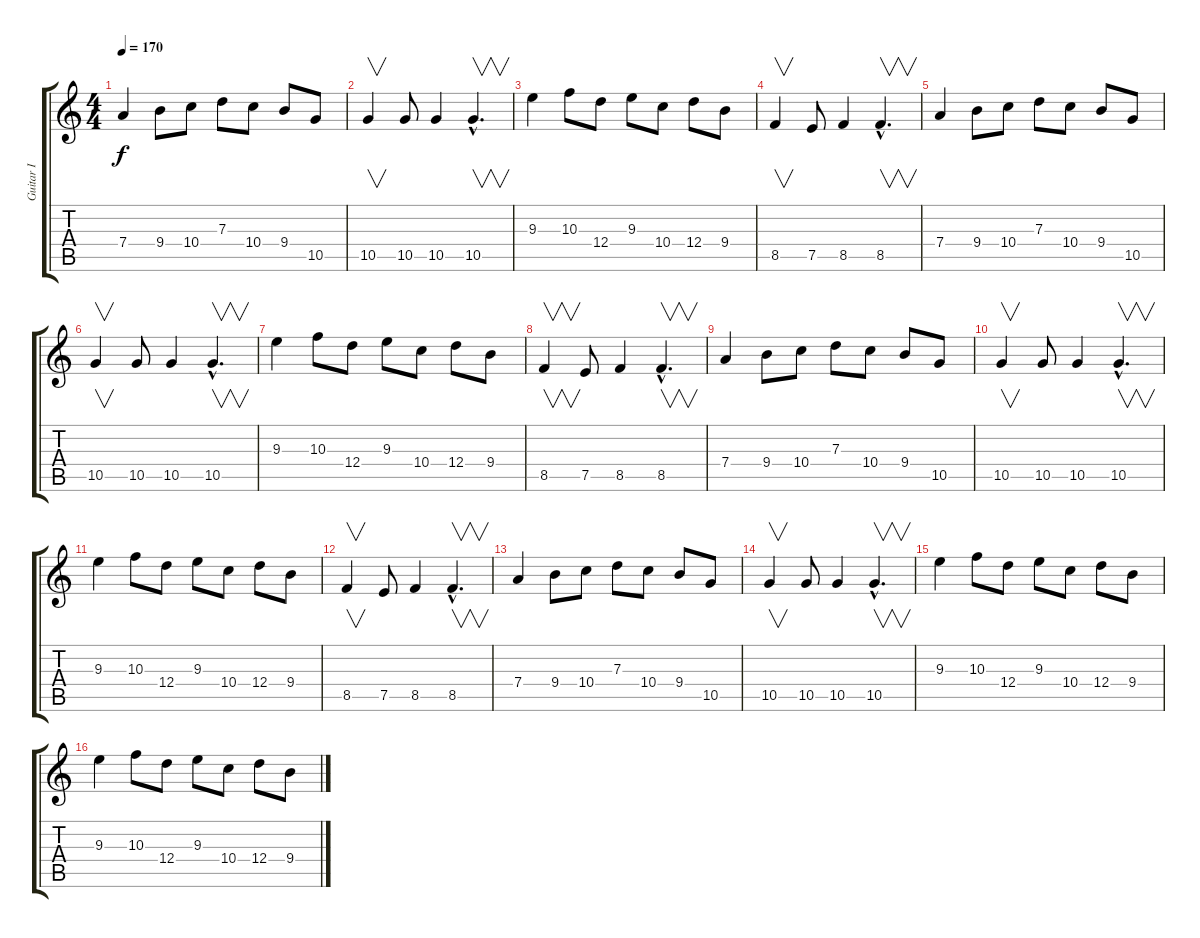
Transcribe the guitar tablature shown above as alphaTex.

\track ("Guitar I" "Guitar I") {instrument distortionguitar}
\staff {score tabs}
\tuning (E4 B3 G3 D3 A2 E2) {hide}
\ts (4 4)
\tempo 170
\clef g2
\ks c
7.4.4{dy f} 9.4.8 10.4.8 7.3.8 10.4.8 9.4.8 10.5.8 |
10.5.4{v} 10.5.8 10.5.4 10.5{hac}.4{v d} |
9.3.4 10.3.8 12.4.8 9.3.8 10.4.8 12.4.8 9.4.8 |
8.5.4{v} 7.5.8 8.5.4 8.5{hac}.4{v d} |
7.4.4 9.4.8 10.4.8 7.3.8 10.4.8 9.4.8 10.5.8 |
10.5.4{v} 10.5.8 10.5.4 10.5{hac}.4{v d} |
9.3.4 10.3.8 12.4.8 9.3.8 10.4.8 12.4.8 9.4.8 |
8.5.4{v} 7.5.8 8.5.4 8.5{hac}.4{v d} |
7.4.4 9.4.8 10.4.8 7.3.8 10.4.8 9.4.8 10.5.8 |
10.5.4{v} 10.5.8 10.5.4 10.5{hac}.4{v d} |
9.3.4 10.3.8 12.4.8 9.3.8 10.4.8 12.4.8 9.4.8 |
8.5.4{v} 7.5.8 8.5.4 8.5{hac}.4{v d} |
7.4.4 9.4.8 10.4.8 7.3.8 10.4.8 9.4.8 10.5.8 |
10.5.4{v} 10.5.8 10.5.4 10.5{hac}.4{v d} |
9.3.4 10.3.8 12.4.8 9.3.8 10.4.8 12.4.8 9.4.8 |
9.3.4 10.3.8 12.4.8 9.3.8 10.4.8 12.4.8 9.4.8
